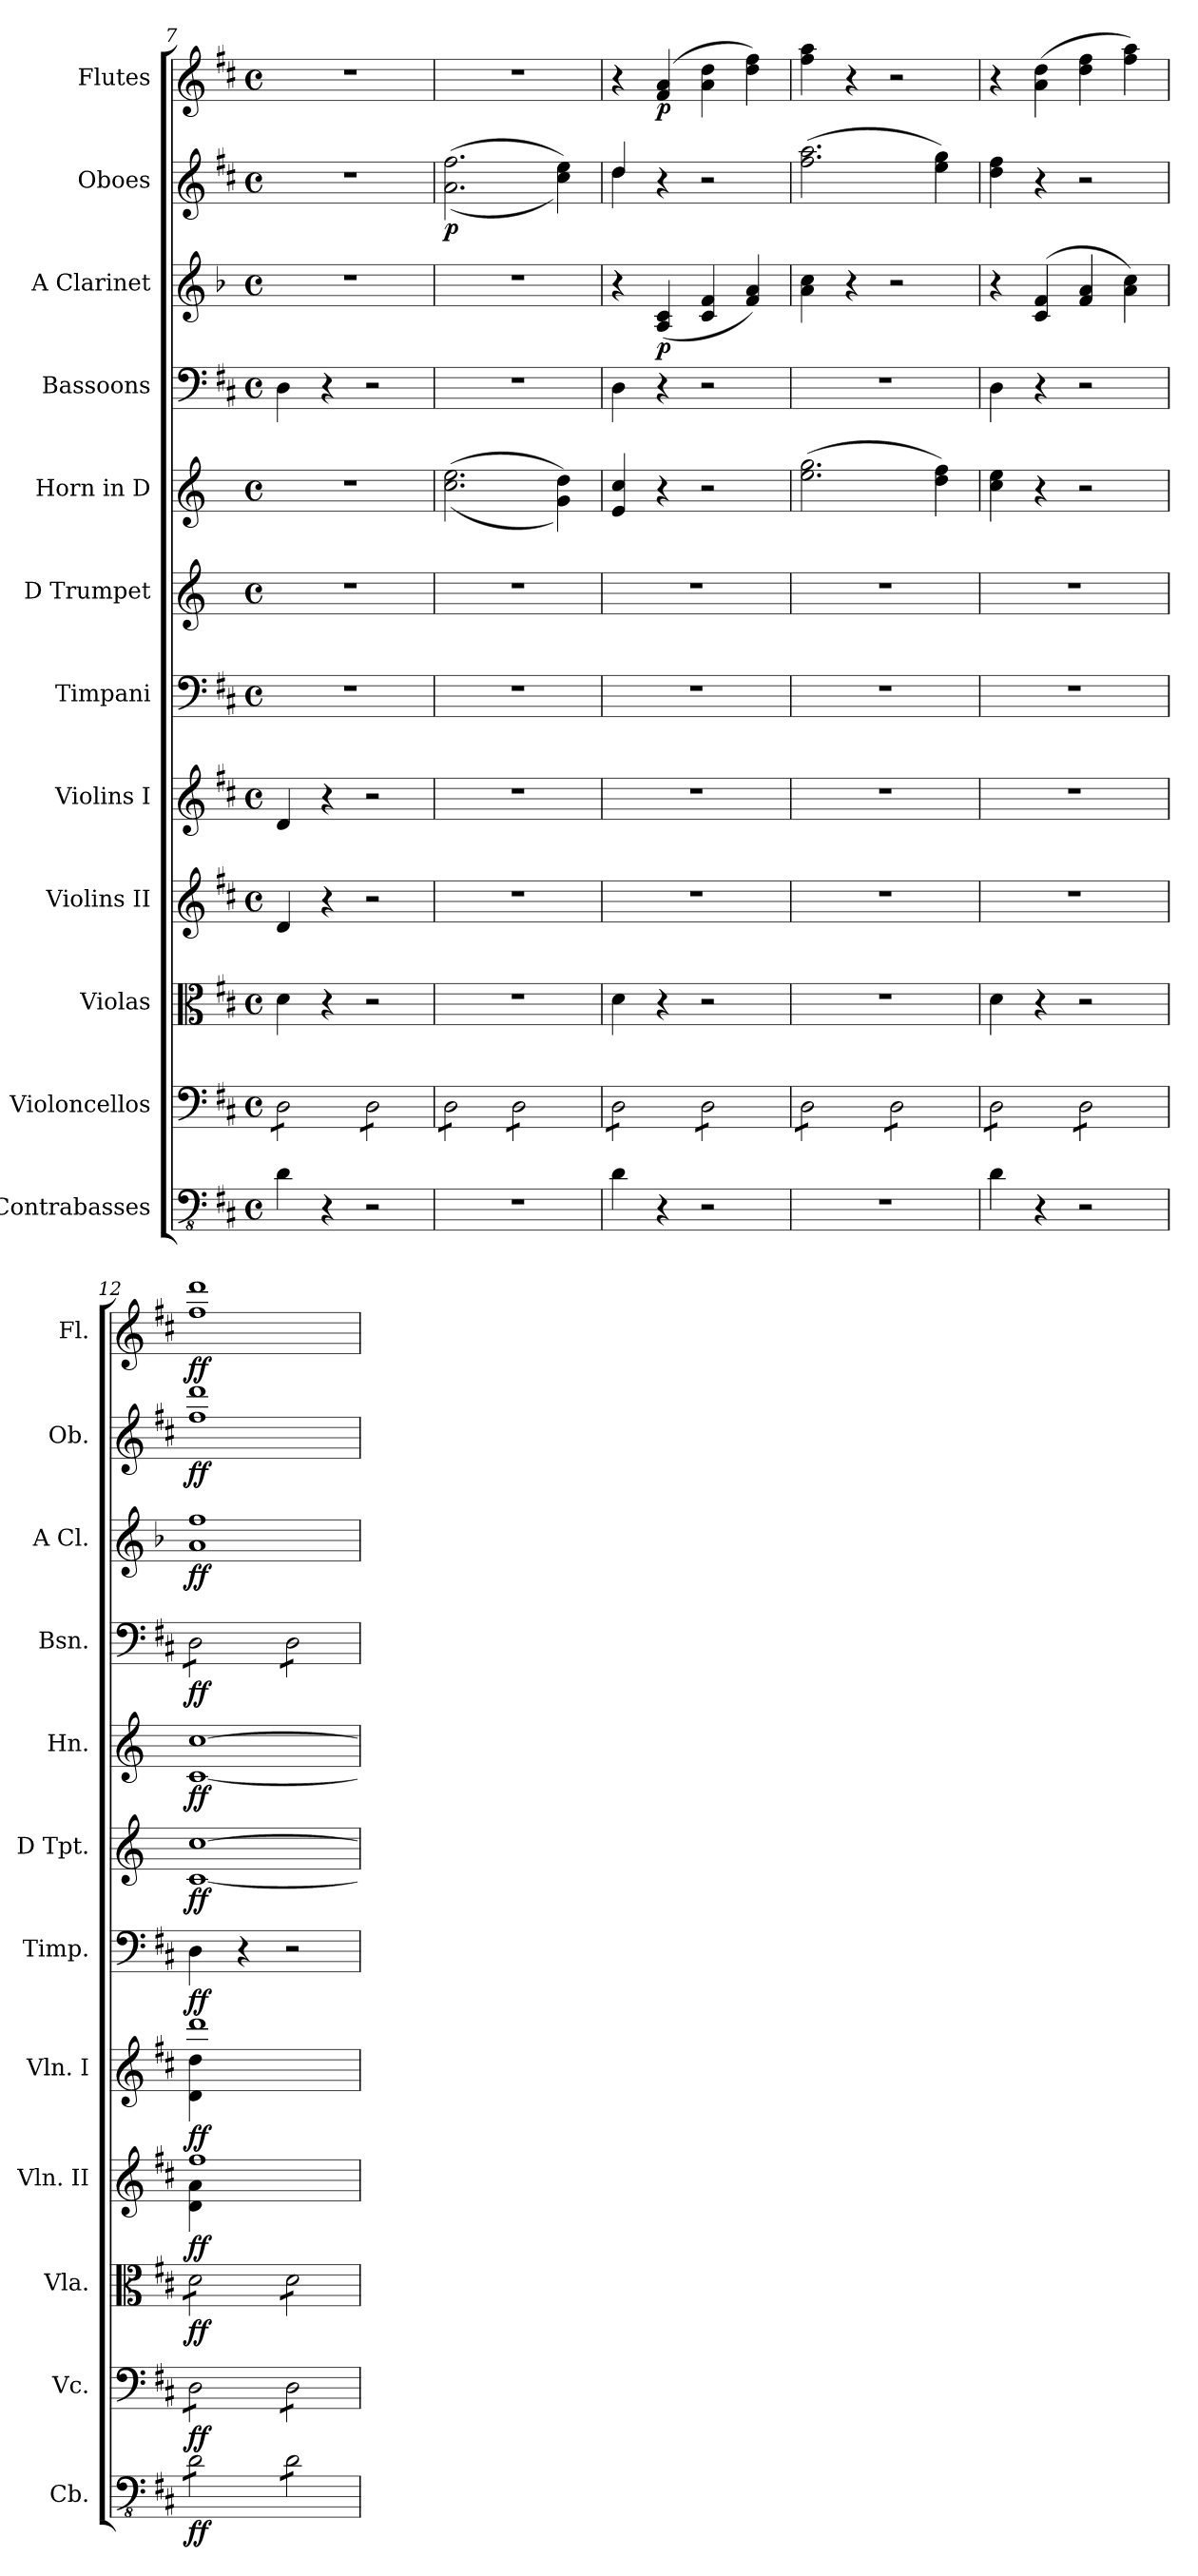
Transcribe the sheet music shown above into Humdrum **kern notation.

**kern	**dynam	**kern	**dynam	**kern	**dynam	**kern	**dynam	**kern	**dynam	**kern	**dynam	**kern	**dynam	**kern	**dynam	**kern	**dynam	**kern	**dynam	**kern	**dynam	**kern	**dynam
*part12	*part12	*part11	*part11	*part10	*part10	*part9	*part9	*part8	*part8	*part7	*part7	*part6	*part6	*part5	*part5	*part4	*part4	*part3	*part3	*part2	*part2	*part1	*part1
*staff12	*staff12	*staff11	*staff11	*staff10	*staff10	*staff9	*staff9	*staff8	*staff8	*staff7	*staff7	*staff6	*staff6	*staff5	*staff5	*staff4	*staff4	*staff3	*staff3	*staff2	*staff2	*staff1	*staff1
*I"Contrabasses	*	*I"Violoncellos	*	*I"Violas	*	*I"Violins II	*	*I"Violins I	*	*I"Timpani	*	*I"D Trumpet	*	*I"Horn in D	*	*I"Bassoons	*	*I"A Clarinet	*	*I"Oboes	*	*I"Flutes	*
*I'Cb.	*	*I'Vc.	*	*I'Vla.	*	*I'Vln. II	*	*I'Vln. I	*	*I'Timp.	*	*I'D Tpt.	*	*I'Hn.	*	*I'Bsn.	*	*I'A Cl.	*	*I'Ob.	*	*I'Fl.	*
*clefFv4	*	*clefF4	*	*clefC3	*	*clefG2	*	*clefG2	*	*clefF4	*	*clefG2	*	*clefG2	*	*clefF4	*	*clefG2	*	*clefG2	*	*clefG2	*
*ITrd7c12	*	*	*	*	*	*	*	*	*	*	*	*ITrd-1c-2	*	*ITrd6c10	*	*	*	*ITrd2c3	*	*	*	*	*
*k[f#c#]	*	*k[f#c#]	*	*k[f#c#]	*	*k[f#c#]	*	*k[f#c#]	*	*k[f#c#]	*	*k[f#c#]	*	*k[f#c#]	*	*k[f#c#]	*	*k[f#c#]	*	*k[f#c#]	*	*k[f#c#]	*
*M4/4	*	*M4/4	*	*M4/4	*	*M4/4	*	*M4/4	*	*M4/4	*	*M4/4	*	*M4/4	*	*M4/4	*	*M4/4	*	*M4/4	*	*M4/4	*
*met(c)	*	*met(c)	*	*met(c)	*	*met(c)	*	*met(c)	*	*met(c)	*	*met(c)	*	*met(c)	*	*met(c)	*	*met(c)	*	*met(c)	*	*met(c)	*
=7	=7	=7	=7	=7	=7	=7	=7	=7	=7	=7	=7	=7	=7	=7	=7	=7	=7	=7	=7	=7	=7	=7	=7
*	*	*tremolo	*	*	*	*	*	*	*	*	*	*	*	*	*	*	*	*	*	*	*	*	*
4DD\	.	8D\L	.	4d\	.	4d/	.	4d/	.	1r	.	1r	.	1r	.	4D\	.	1r	.	1r	.	1r	.
.	.	8D\	.	.	.	.	.	.	.	.	.	.	.	.	.	.	.	.	.	.	.	.	.
4r	.	8D\	.	4r	.	4r	.	4r	.	.	.	.	.	.	.	4r	.	.	.	.	.	.	.
.	.	8D\J	.	.	.	.	.	.	.	.	.	.	.	.	.	.	.	.	.	.	.	.	.
2r	.	8D\L	.	2r	.	2r	.	2r	.	.	.	.	.	.	.	2r	.	.	.	.	.	.	.
.	.	8D\	.	.	.	.	.	.	.	.	.	.	.	.	.	.	.	.	.	.	.	.	.
.	.	8D\	.	.	.	.	.	.	.	.	.	.	.	.	.	.	.	.	.	.	.	.	.
.	.	8D\J	.	.	.	.	.	.	.	.	.	.	.	.	.	.	.	.	.	.	.	.	.
=8	=8	=8	=8	=8	=8	=8	=8	=8	=8	=8	=8	=8	=8	=8	=8	=8	=8	=8	=8	=8	=8	=8	=8
!	!	!	!	!	!	!	!	!	!	!	!	!	!	!	!	!	!	!	!	!	!LO:DY:b	!	!
1r	.	8D\L	.	1r	.	1r	.	1r	.	1r	.	1r	.	(>(<2.d\ 2.f#\	.	1r	.	1r	.	(>(<2.a\ 2.ff#\	p	1r	.
.	.	8D\	.	.	.	.	.	.	.	.	.	.	.	.	.	.	.	.	.	.	.	.	.
.	.	8D\	.	.	.	.	.	.	.	.	.	.	.	.	.	.	.	.	.	.	.	.	.
.	.	8D\J	.	.	.	.	.	.	.	.	.	.	.	.	.	.	.	.	.	.	.	.	.
.	.	8D\L	.	.	.	.	.	.	.	.	.	.	.	.	.	.	.	.	.	.	.	.	.
.	.	8D\	.	.	.	.	.	.	.	.	.	.	.	.	.	.	.	.	.	.	.	.	.
.	.	8D\	.	.	.	.	.	.	.	.	.	.	.	4A\ 4e\))	.	.	.	.	.	4cc#\ 4ee\))	.	.	.
.	.	8D\J	.	.	.	.	.	.	.	.	.	.	.	.	.	.	.	.	.	.	.	.	.
=9	=9	=9	=9	=9	=9	=9	=9	=9	=9	=9	=9	=9	=9	=9	=9	=9	=9	=9	=9	=9	=9	=9	=9
*	*	*	*	*	*	*	*	*	*	*	*	*	*	*	*	*	*	*	*	*^	*	*	*
4DD\	.	8D\L	.	4d\	.	1r	.	1r	.	1r	.	1r	.	4F#/ 4d/	.	4D\	.	4r	.	4dd/	4dd\	.	4r	.
.	.	8D\	.	.	.	.	.	.	.	.	.	.	.	.	.	.	.	.	.	.	.	.	.	.
!	!	!	!	!	!	!	!	!	!	!	!	!	!	!	!	!	!	!	!LO:DY:b	!	!	!	!	!LO:DY:b
4r	.	8D\	.	4r	.	.	.	.	.	.	.	.	.	4r	.	4r	.	(<4F#/ 4A/	p	4r	4rffyy	.	(>4f#/ 4a/	p
.	.	8D\J	.	.	.	.	.	.	.	.	.	.	.	.	.	.	.	.	.	.	.	.	.	.
2r	.	8D\L	.	2r	.	.	.	.	.	.	.	.	.	2r	.	2r	.	4A/ 4d/	.	2r	2rffyy	.	4a\ 4dd\	.
.	.	8D\	.	.	.	.	.	.	.	.	.	.	.	.	.	.	.	.	.	.	.	.	.	.
.	.	8D\	.	.	.	.	.	.	.	.	.	.	.	.	.	.	.	4d/ 4f#/)	.	.	.	.	4dd\ 4ff#\)	.
.	.	8D\J	.	.	.	.	.	.	.	.	.	.	.	.	.	.	.	.	.	.	.	.	.	.
*	*	*	*	*	*	*	*	*	*	*	*	*	*	*	*	*	*	*	*	*v	*v	*	*	*
=10	=10	=10	=10	=10	=10	=10	=10	=10	=10	=10	=10	=10	=10	=10	=10	=10	=10	=10	=10	=10	=10	=10	=10
1r	.	8D\L	.	1r	.	1r	.	1r	.	1r	.	1r	.	(>2.f#\ 2.a\	.	1r	.	4f#\ 4a\	.	(>2.ff#\ 2.aa\	.	4ff#\ 4aa\	.
.	.	8D\	.	.	.	.	.	.	.	.	.	.	.	.	.	.	.	.	.	.	.	.	.
.	.	8D\	.	.	.	.	.	.	.	.	.	.	.	.	.	.	.	4r	.	.	.	4r	.
.	.	8D\J	.	.	.	.	.	.	.	.	.	.	.	.	.	.	.	.	.	.	.	.	.
.	.	8D\L	.	.	.	.	.	.	.	.	.	.	.	.	.	.	.	2r	.	.	.	2r	.
.	.	8D\	.	.	.	.	.	.	.	.	.	.	.	.	.	.	.	.	.	.	.	.	.
.	.	8D\	.	.	.	.	.	.	.	.	.	.	.	4e\ 4g\)	.	.	.	.	.	4ee\ 4gg\)	.	.	.
.	.	8D\J	.	.	.	.	.	.	.	.	.	.	.	.	.	.	.	.	.	.	.	.	.
=11	=11	=11	=11	=11	=11	=11	=11	=11	=11	=11	=11	=11	=11	=11	=11	=11	=11	=11	=11	=11	=11	=11	=11
4DD\	.	8D\L	.	4d\	.	1r	.	1r	.	1r	.	1r	.	4d\ 4f#\	.	4D\	.	4r	.	4dd\ 4ff#\	.	4r	.
.	.	8D\	.	.	.	.	.	.	.	.	.	.	.	.	.	.	.	.	.	.	.	.	.
4r	.	8D\	.	4r	.	.	.	.	.	.	.	.	.	4r	.	4r	.	(>4A/ 4d/	.	4r	.	(>4a\ 4dd\	.
.	.	8D\J	.	.	.	.	.	.	.	.	.	.	.	.	.	.	.	.	.	.	.	.	.
2r	.	8D\L	.	2r	.	.	.	.	.	.	.	.	.	2r	.	2r	.	4d/ 4f#/	.	2r	.	4dd\ 4ff#\	.
.	.	8D\	.	.	.	.	.	.	.	.	.	.	.	.	.	.	.	.	.	.	.	.	.
.	.	8D\	.	.	.	.	.	.	.	.	.	.	.	.	.	.	.	4f#\ 4a\)	.	.	.	4ff#\ 4aa\)	.
.	.	8D\J	.	.	.	.	.	.	.	.	.	.	.	.	.	.	.	.	.	.	.	.	.
!!LO:PB:g=z
=12	=12	=12	=12	=12	=12	=12	=12	=12	=12	=12	=12	=12	=12	=12	=12	=12	=12	=12	=12	=12	=12	=12	=12
*	*	*	*	*	*	*^	*	*^	*	*	*	*	*	*	*	*	*	*	*	*	*	*	*
!	!LO:DY:b	!	!LO:DY:b	!	!LO:DY:b	!	!	!LO:DY:b	!	!	!LO:DY:b	!	!LO:DY:b	!	!LO:DY:b	!	!LO:DY:b	!	!LO:DY:b	!	!LO:DY:b	!	!LO:DY:b	!	!LO:DY:b
*tremolo	*	*	*	*	*	*	*	*	*	*	*	*	*	*	*	*	*	*	*	*	*	*	*	*	*
*	*	*	*	*tremolo	*	*	*	*	*	*	*	*	*	*	*	*	*	*	*	*	*	*	*	*	*
*	*	*	*	*	*	*	*	*	*	*	*	*	*	*	*	*	*	*tremolo	*	*	*	*	*	*	*
8DD\L	ff	8D\L	ff	8d\L	ff	1ff#	4d\ 4a\	ff	1ddd	4d\ 4dd\	ff	4D\	ff	[1d [1dd	ff	[1D [1d	ff	8D\L	ff	1f# 1dd	ff	1ff# 1ddd	ff	1ff# 1ddd	ff
8DD\	.	8D\	.	8d\	.	.	.	.	.	.	.	.	.	.	.	.	.	8D\	.	.	.	.	.	.	.
8DD\	.	8D\	.	8d\	.	.	2.ryy	.	.	2.ryy	.	4r	.	.	.	.	.	8D\	.	.	.	.	.	.	.
8DD\J	.	8D\J	.	8d\J	.	.	.	.	.	.	.	.	.	.	.	.	.	8D\J	.	.	.	.	.	.	.
8DD\L	.	8D\L	.	8d\L	.	.	.	.	.	.	.	2r	.	.	.	.	.	8D\L	.	.	.	.	.	.	.
8DD\	.	8D\	.	8d\	.	.	.	.	.	.	.	.	.	.	.	.	.	8D\	.	.	.	.	.	.	.
8DD\	.	8D\	.	8d\	.	.	.	.	.	.	.	.	.	.	.	.	.	8D\	.	.	.	.	.	.	.
8DD\J	.	8D\J	.	8d\J	.	.	.	.	.	.	.	.	.	.	.	.	.	8D\J	.	.	.	.	.	.	.
*	*	*	*	*	*	*	*	*	*	*	*	*	*	*	*	*	*	*Xtremolo	*	*	*	*	*	*	*
*	*	*	*	*Xtremolo	*	*	*	*	*	*	*	*	*	*	*	*	*	*	*	*	*	*	*	*	*
*	*	*Xtremolo	*	*	*	*	*	*	*	*	*	*	*	*	*	*	*	*	*	*	*	*	*	*	*
*Xtremolo	*	*	*	*	*	*	*	*	*	*	*	*	*	*	*	*	*	*	*	*	*	*	*	*	*
*	*	*	*	*	*	*v	*v	*	*	*	*	*	*	*	*	*	*	*	*	*	*	*	*	*	*
*	*	*	*	*	*	*	*	*v	*v	*	*	*	*	*	*	*	*	*	*	*	*	*	*	*
=	=	=	=	=	=	=	=	=	=	=	=	=	=	=	=	=	=	=	=	=	=	=	=
*-	*-	*-	*-	*-	*-	*-	*-	*-	*-	*-	*-	*-	*-	*-	*-	*-	*-	*-	*-	*-	*-	*-	*-
